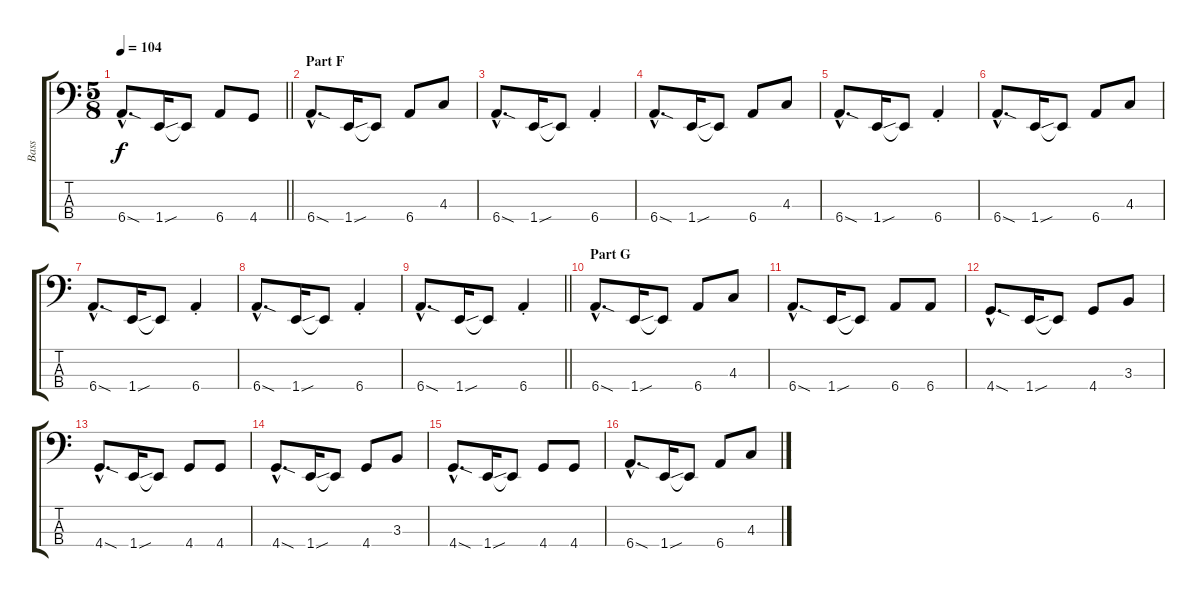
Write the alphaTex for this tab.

\track ("Bass" "Bass") {instrument electricbasspick}
\staff {score tabs}
\tuning (Gb2 Db2 Ab1 Eb1) {hide}
\ts (5 8)
\tempo 104
\clef f4
\barLineRight lightlight
\ks c
6.4{sod hac}.8{d dy f} 1.4{sou}.16 1.4{t}.8 6.4.8 4.4.8 |
\section ("" "Part F")
6.4{sod hac}.8{d} 1.4{sou}.16 1.4{t}.8 6.4.8 4.3.8 |
6.4{sod hac}.8{d} 1.4{sou}.16 1.4{t}.8 6.4{st}.4 |
6.4{sod hac}.8{d} 1.4{sou}.16 1.4{t}.8 6.4.8 4.3.8 |
6.4{sod hac}.8{d} 1.4{sou}.16 1.4{t}.8 6.4{st}.4 |
6.4{sod hac}.8{d} 1.4{sou}.16 1.4{t}.8 6.4.8 4.3.8 |
6.4{sod hac}.8{d} 1.4{sou}.16 1.4{t}.8 6.4{st}.4 |
6.4{sod hac}.8{d} 1.4{sou}.16 1.4{t}.8 6.4{st}.4 |
\barLineRight lightlight
6.4{sod hac}.8{d} 1.4{sou}.16 1.4{t}.8 6.4{st}.4 |
\section ("" "Part G")
6.4{sod hac}.8{d} 1.4{sou}.16 1.4{t}.8 6.4.8 4.3.8 |
6.4{sod hac}.8{d} 1.4{sou}.16 1.4{t}.8 6.4.8 6.4.8 |
4.4{sod hac}.8{d} 1.4{sou}.16 1.4{t}.8 4.4.8 3.3.8 |
4.4{sod hac}.8{d} 1.4{sou}.16 1.4{t}.8 4.4.8 4.4.8 |
4.4{sod hac}.8{d} 1.4{sou}.16 1.4{t}.8 4.4.8 3.3.8 |
4.4{sod hac}.8{d} 1.4{sou}.16 1.4{t}.8 4.4.8 4.4.8 |
6.4{sod hac}.8{d} 1.4{sou}.16 1.4{t}.8 6.4.8 4.3.8
